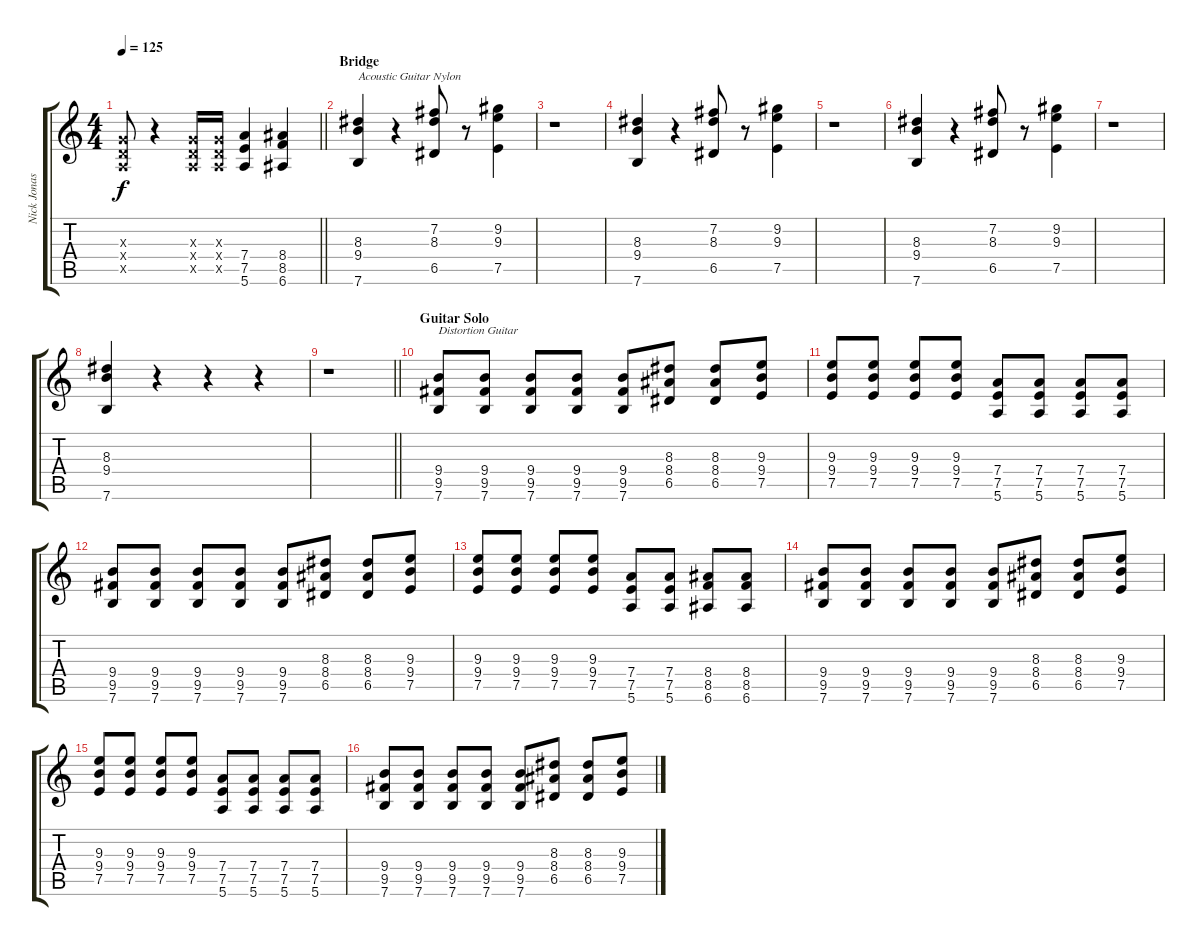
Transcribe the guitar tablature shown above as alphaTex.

\track ("Nick Jonas (Rhythm)" "Nick Jonas") {instrument distortionguitar}
\staff {score tabs}
\tuning (E4 B3 G3 D3 A2 E2) {hide}
\ts (4 4)
\tempo 125
\clef g2
\barLineRight lightlight
\ks c
(0.3{x} 0.4{x} 0.5{x}).8{dy f} r.4 (0.3{x} 0.4{x} 0.5{x}).16 (0.3{x} 0.4{x} 0.5{x}).16 (7.4 7.5 5.6).4 (8.4 8.5 6.6).4 |
\section ("" "Bridge")
(8.3 9.4 7.6).4{txt "Acoustic Guitar Nylon" volume 11 instrument acousticguitarnylon} r.4 (7.2 8.3 6.5).8 r.8 (9.2 9.3 7.5).4 |
r.1 |
(8.3 9.4 7.6).4 r.4 (7.2 8.3 6.5).8 r.8 (9.2 9.3 7.5).4 |
r.1 |
(8.3 9.4 7.6).4 r.4 (7.2 8.3 6.5).8 r.8 (9.2 9.3 7.5).4 |
r.1 |
(8.3 9.4 7.6).4 r.4 r.4 r.4 |
\barLineRight lightlight
r.1 |
\section ("" "Guitar Solo")
(9.4 9.5 7.6).8{txt "Distortion Guitar" volume 11 instrument distortionguitar} (9.4 9.5 7.6).8 (9.4 9.5 7.6).8 (9.4 9.5 7.6).8 (9.4 9.5 7.6).8 (8.3 8.4 6.5).8 (8.3 8.4 6.5).8 (9.3 9.4 7.5).8 |
(9.3 9.4 7.5).8 (9.3 9.4 7.5).8 (9.3 9.4 7.5).8 (9.3 9.4 7.5).8 (7.4 7.5 5.6).8 (7.4 7.5 5.6).8 (7.4 7.5 5.6).8 (7.4 7.5 5.6).8 |
(9.4 9.5 7.6).8 (9.4 9.5 7.6).8 (9.4 9.5 7.6).8 (9.4 9.5 7.6).8 (9.4 9.5 7.6).8 (8.3 8.4 6.5).8 (8.3 8.4 6.5).8 (9.3 9.4 7.5).8 |
(9.3 9.4 7.5).8 (9.3 9.4 7.5).8 (9.3 9.4 7.5).8 (9.3 9.4 7.5).8 (7.4 7.5 5.6).8 (7.4 7.5 5.6).8 (8.4 8.5 6.6).8 (8.4 8.5 6.6).8 |
(9.4 9.5 7.6).8 (9.4 9.5 7.6).8 (9.4 9.5 7.6).8 (9.4 9.5 7.6).8 (9.4 9.5 7.6).8 (8.3 8.4 6.5).8 (8.3 8.4 6.5).8 (9.3 9.4 7.5).8 |
(9.3 9.4 7.5).8 (9.3 9.4 7.5).8 (9.3 9.4 7.5).8 (9.3 9.4 7.5).8 (7.4 7.5 5.6).8 (7.4 7.5 5.6).8 (7.4 7.5 5.6).8 (7.4 7.5 5.6).8 |
(9.4 9.5 7.6).8 (9.4 9.5 7.6).8 (9.4 9.5 7.6).8 (9.4 9.5 7.6).8 (9.4 9.5 7.6).8 (8.3 8.4 6.5).8 (8.3 8.4 6.5).8 (9.3 9.4 7.5).8
